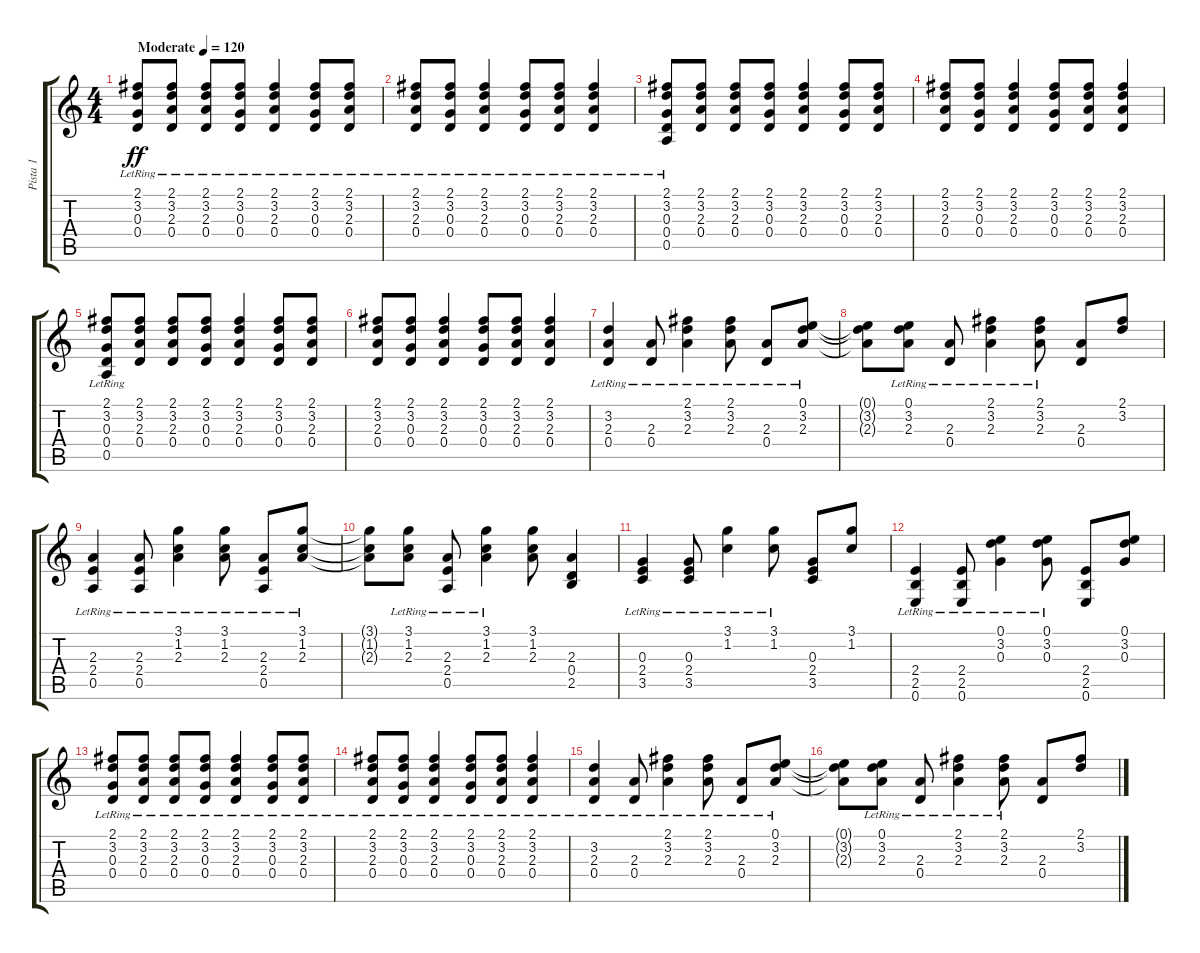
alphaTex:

\track ("Pista 1" "Pista 1") {instrument acousticguitarsteel}
\staff {score tabs}
\tuning (E4 B3 G3 D3 A2 E2) {hide}
\ts (4 4)
\tempo (120 "Moderate")
\clef g2
\ks c
(2.1{lr} 3.2{lr} 0.3{lr} 0.4{lr}).8{dy ff instrument acousticguitarsteel} (2.1{lr} 3.2{lr} 2.3{lr} 0.4{lr}).8 (2.1{lr} 3.2{lr} 2.3{lr} 0.4{lr}).8 (2.1{lr} 3.2{lr} 0.3{lr} 0.4{lr}).8 (2.1{lr} 3.2{lr} 2.3{lr} 0.4{lr}).4 (2.1{lr} 3.2{lr} 0.3{lr} 0.4{lr}).8 (2.1{lr} 3.2{lr} 2.3{lr} 0.4{lr}).8 |
(2.1{lr} 3.2{lr} 2.3{lr} 0.4{lr}).8 (2.1{lr} 3.2{lr} 0.3{lr} 0.4{lr}).8 (2.1{lr} 3.2{lr} 2.3{lr} 0.4{lr}).4 (2.1{lr} 3.2{lr} 0.3{lr} 0.4{lr}).8 (2.1{lr} 3.2{lr} 2.3{lr} 0.4{lr}).8 (2.1{lr} 3.2{lr} 2.3{lr} 0.4{lr}).4 |
(2.1 3.2 0.3 0.4 0.5{lr}).8 (2.1 3.2 2.3 0.4).8 (2.1 3.2 2.3 0.4).8 (2.1 3.2 0.3 0.4).8 (2.1 3.2 2.3 0.4).4 (2.1 3.2 0.3 0.4).8 (2.1 3.2 2.3 0.4).8 |
(2.1 3.2 2.3 0.4).8 (2.1 3.2 0.3 0.4).8 (2.1 3.2 2.3 0.4).4 (2.1 3.2 0.3 0.4).8 (2.1 3.2 2.3 0.4).8 (2.1 3.2 2.3 0.4).4 |
(2.1 3.2 0.3 0.4 0.5{lr}).8 (2.1 3.2 2.3 0.4).8 (2.1 3.2 2.3 0.4).8 (2.1 3.2 0.3 0.4).8 (2.1 3.2 2.3 0.4).4 (2.1 3.2 0.3 0.4).8 (2.1 3.2 2.3 0.4).8 |
(2.1 3.2 2.3 0.4).8 (2.1 3.2 0.3 0.4).8 (2.1 3.2 2.3 0.4).4 (2.1 3.2 0.3 0.4).8 (2.1 3.2 2.3 0.4).8 (2.1 3.2 2.3 0.4).4 |
(3.2{lr} 2.3{lr} 0.4{lr}).4 (2.3{lr} 0.4{lr}).8 (2.1{lr} 3.2{lr} 2.3{lr}).4 (2.1{lr} 3.2{lr} 2.3{lr}).8 (2.3{lr} 0.4{lr}).8 (0.1{lr} 3.2{lr} 2.3{lr}).8 |
(0.1{t} 3.2{t} 2.3{t}).8 (0.1{lr} 3.2{lr} 2.3{lr}).8 (2.3{lr} 0.4{lr}).8 (2.1{lr} 3.2{lr} 2.3{lr}).4 (2.1{lr} 3.2{lr} 2.3{lr}).8 (2.3 0.4).8 (2.1 3.2).8 |
(2.3{lr} 2.4{lr} 0.5{lr}).4 (2.3{lr} 2.4{lr} 0.5{lr}).8 (3.1{lr} 1.2{lr} 2.3{lr}).4 (3.1{lr} 1.2{lr} 2.3{lr}).8 (2.3{lr} 2.4{lr} 0.5{lr}).8 (3.1{lr} 1.2{lr} 2.3{lr}).8 |
(3.1{t} 1.2{t} 2.3{t}).8 (3.1{lr} 1.2{lr} 2.3{lr}).8 (2.3{lr} 2.4{lr} 0.5{lr}).8 (3.1{lr} 1.2{lr} 2.3{lr}).4 (3.1 1.2 2.3).8 (2.3 0.4 2.5).4 |
(0.3{lr} 2.4{lr} 3.5{lr}).4 (0.3{lr} 2.4{lr} 3.5{lr}).8 (3.1{lr} 1.2{lr}).4 (3.1{lr} 1.2{lr}).8 (0.3 2.4 3.5).8 (3.1 1.2).8 |
(2.4{lr} 2.5{lr} 0.6{lr}).4 (2.4{lr} 2.5{lr} 0.6{lr}).8 (0.1{lr} 3.2{lr} 0.3{lr}).4 (0.1{lr} 3.2{lr} 0.3{lr}).8 (2.4 2.5 0.6).8 (0.1 3.2 0.3).8 |
(2.1{lr} 3.2{lr} 0.3{lr} 0.4{lr}).8 (2.1{lr} 3.2{lr} 2.3{lr} 0.4{lr}).8 (2.1{lr} 3.2{lr} 2.3{lr} 0.4{lr}).8 (2.1{lr} 3.2{lr} 0.3{lr} 0.4{lr}).8 (2.1{lr} 3.2{lr} 2.3{lr} 0.4{lr}).4 (2.1{lr} 3.2{lr} 0.3{lr} 0.4{lr}).8 (2.1{lr} 3.2{lr} 2.3{lr} 0.4{lr}).8 |
(2.1{lr} 3.2{lr} 2.3{lr} 0.4{lr}).8 (2.1{lr} 3.2{lr} 0.3{lr} 0.4{lr}).8 (2.1{lr} 3.2{lr} 2.3{lr} 0.4{lr}).4 (2.1{lr} 3.2{lr} 0.3{lr} 0.4{lr}).8 (2.1{lr} 3.2{lr} 2.3{lr} 0.4{lr}).8 (2.1{lr} 3.2{lr} 2.3{lr} 0.4{lr}).4 |
(3.2{lr} 2.3{lr} 0.4{lr}).4 (2.3{lr} 0.4{lr}).8 (2.1{lr} 3.2{lr} 2.3{lr}).4 (2.1{lr} 3.2{lr} 2.3{lr}).8 (2.3{lr} 0.4{lr}).8 (0.1{lr} 3.2{lr} 2.3{lr}).8 |
(0.1{t} 3.2{t} 2.3{t}).8 (0.1{lr} 3.2{lr} 2.3{lr}).8 (2.3{lr} 0.4{lr}).8 (2.1{lr} 3.2{lr} 2.3{lr}).4 (2.1{lr} 3.2{lr} 2.3{lr}).8 (2.3 0.4).8 (2.1 3.2).8
